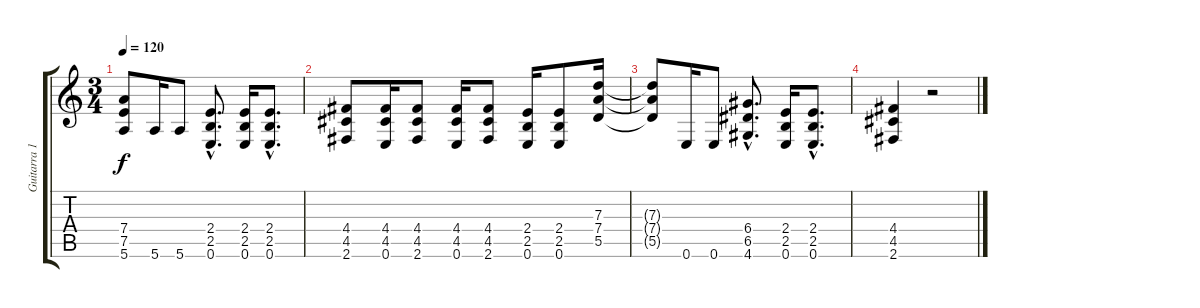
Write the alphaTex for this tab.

\track ("Guitarra 1 - Mathias" "Guitarra 1") {instrument overdrivenguitar}
\staff {score tabs}
\tuning (E4 B3 G3 D3 A2 E2) {hide}
\ts (3 4)
\tempo 120
\clef g2
\ks c
(7.4{t} 7.5{t} 5.6{t}).8{dy f} 5.6.16 5.6.8 (2.4{hac} 2.5{hac} 0.6{hac}).8{d} (2.4 2.5 0.6).16 (2.4{hac} 2.5{hac} 0.6{hac}).8{d} |
(4.4 4.5 2.6).8 (4.4 4.5 0.6).16 (4.4 4.5 2.6).8 (4.4 4.5 0.6).16 (4.4 4.5 2.6).8 (2.4 2.5 0.6).16 (2.4 2.5 0.6).8 (7.3 7.4 5.5).16 |
(7.3{t} 7.4{t} 5.5{t}).8 0.6.16 0.6.8 (6.4{hac} 6.5{hac} 4.6{hac}).8{d} (2.4 2.5 0.6).16 (2.4{hac} 2.5{hac} 0.6{hac}).8{d} |
(4.4 4.5 2.6).4 r.2
